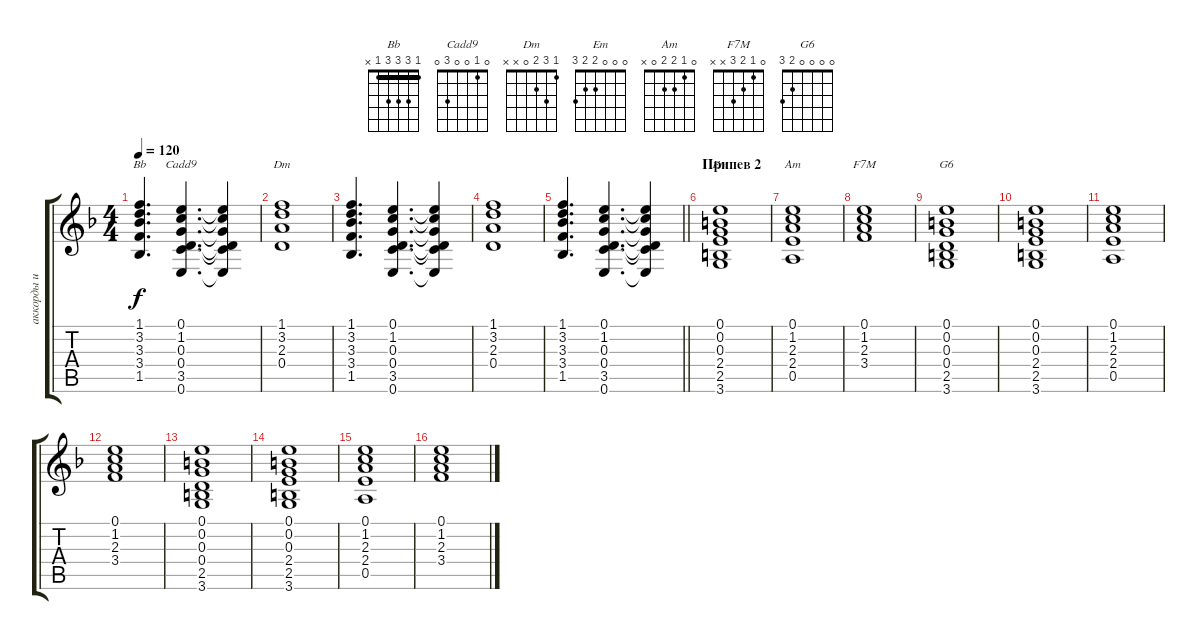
\track ("аккорды и соло" "аккорды и ") {instrument acousticguitarsteel}
\staff {score tabs}
\tuning (E4 B3 G3 D3 A2 E2) {hide}
\chord ("Bb" 1 3 3 3 1 x) {barre 1}
\chord ("Cadd9" 0 1 0 0 3 0)
\chord ("Dm" 1 3 2 0 x x)
\chord ("Em" 0 0 0 2 2 3)
\chord ("Am" 0 1 2 2 0 x)
\chord ("F7M" 0 1 2 3 x x)
\chord ("G6" 0 0 0 0 2 3)
\ts (4 4)
\tempo 120
\clef g2
\ks f
(1.1 3.2 3.3 3.4 1.5).4{d ch "Bb" dy f} (0.1 1.2 0.3 0.4 3.5 0.6).4{d ch "Cadd9"} (0.1{t} 1.2{t} 0.3{t} 0.4{t} 3.5{t} 0.6{t}).4 |
(1.1 3.2 2.3 0.4).1{ch "Dm"} |
(1.1 3.2 3.3 3.4 1.5).4{d} (0.1 1.2 0.3 0.4 3.5 0.6).4{d} (0.1{t} 1.2{t} 0.3{t} 0.4{t} 3.5{t} 0.6{t}).4 |
(1.1 3.2 2.3 0.4).1 |
\barLineRight lightlight
(1.1 3.2 3.3 3.4 1.5).4{d} (0.1 1.2 0.3 0.4 3.5 0.6).4{d} (0.1{t} 1.2{t} 0.3{t} 0.4{t} 3.5{t} 0.6{t}).4 |
\section ("" "Припев 2")
(0.1 0.2 0.3 2.4 2.5 3.6).1{ch "Em"} |
(0.1 1.2 2.3 2.4 0.5).1{ch "Am"} |
(0.1 1.2 2.3 3.4).1{ch "F7M"} |
(0.1 0.2 0.3 0.4 2.5 3.6).1{ch "G6"} |
(0.1 0.2 0.3 2.4 2.5 3.6).1 |
(0.1 1.2 2.3 2.4 0.5).1 |
(0.1 1.2 2.3 3.4).1 |
(0.1 0.2 0.3 0.4 2.5 3.6).1 |
(0.1 0.2 0.3 2.4 2.5 3.6).1 |
(0.1 1.2 2.3 2.4 0.5).1 |
(0.1 1.2 2.3 3.4).1
